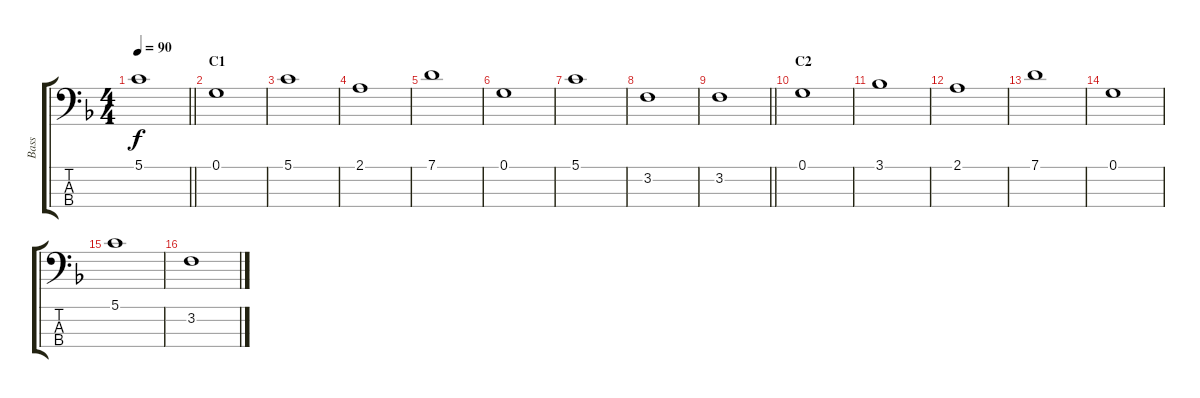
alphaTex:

\track ("Bass" "Bass") {instrument electricbassfinger}
\staff {score tabs}
\tuning (G2 D2 A1 E1) {hide}
\ts (4 4)
\tempo 90
\clef f4
\barLineRight lightlight
\ks f
5.1.1{dy f} |
\section ("" "C1")
0.1.1 |
5.1.1 |
2.1.1 |
7.1.1 |
0.1.1 |
5.1.1 |
3.2.1 |
\barLineRight lightlight
3.2.1 |
\section ("" "C2")
0.1.1 |
3.1.1 |
2.1.1 |
7.1.1 |
0.1.1 |
5.1.1 |
3.2.1
